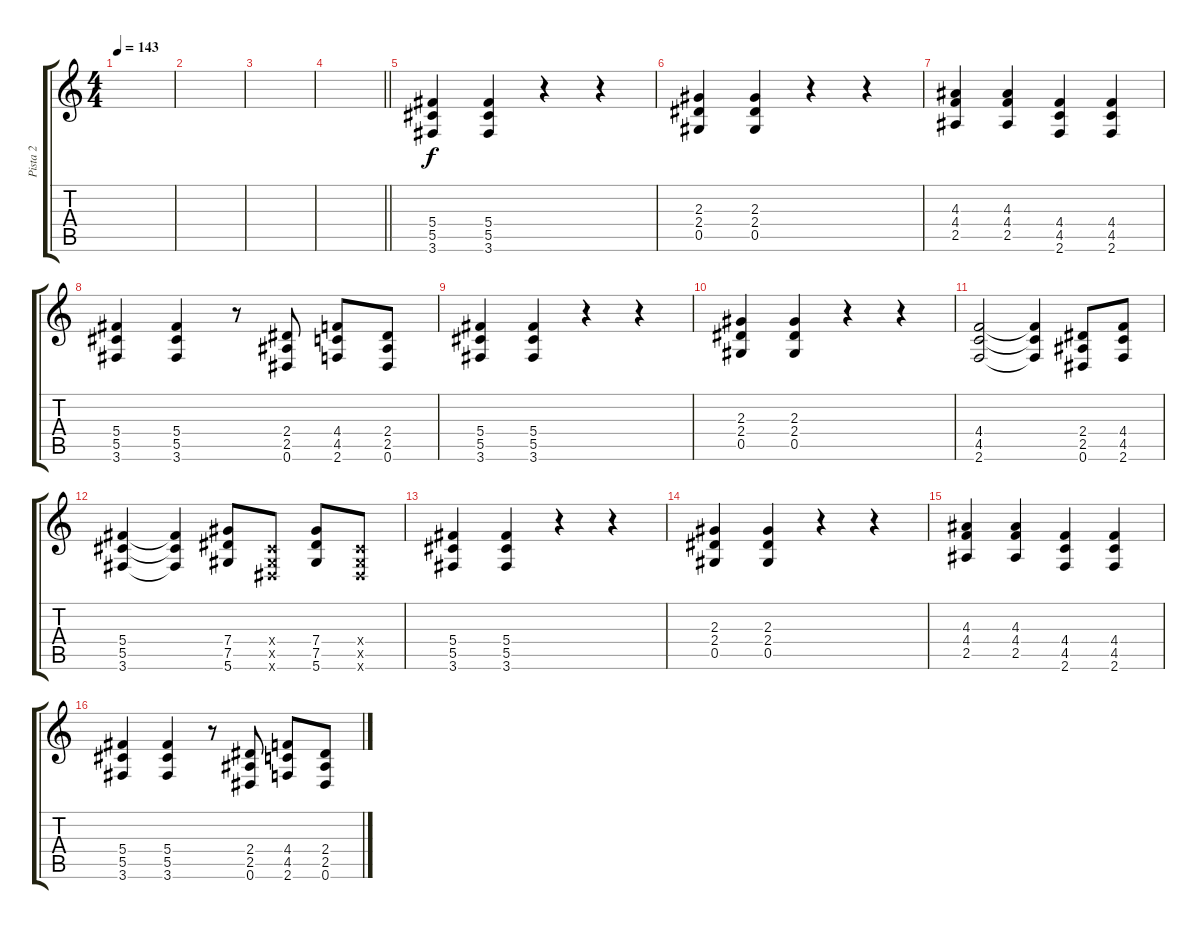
\track ("Pista 2" "Pista 2") {instrument distortionguitar}
\staff {score tabs}
\tuning (Eb4 Bb3 Gb3 Db3 Ab2 Eb2) {hide}
\ts (4 4)
\tempo 143
\clef g2
\ks c
|
|
|
\barLineRight lightlight
|
(5.4 5.5 3.6).4 (5.4 5.5 3.6).4 r.4 r.4 |
(2.3 2.4 0.5).4 (2.3 2.4 0.5).4 r.4 r.4 |
(4.3 4.4 2.5).4 (4.3 4.4 2.5).4 (4.4 4.5 2.6).4 (4.4 4.5 2.6).4 |
(5.4 5.5 3.6).4 (5.4 5.5 3.6).4 r.8 (2.4 2.5 0.6).8 (4.4 4.5 2.6).8 (2.4 2.5 0.6).8 |
(5.4 5.5 3.6).4 (5.4 5.5 3.6).4 r.4 r.4 |
(2.3 2.4 0.5).4 (2.3 2.4 0.5).4 r.4 r.4 |
(4.4 4.5 2.6).2 (4.4{t} 4.5{t} 2.6{t}).4 (2.4 2.5 0.6).8 (4.4 4.5 2.6).8 |
(5.4 5.5 3.6).4 (5.4{t} 5.5{t} 3.6{t}).4 (7.4 7.5 5.6).8 (0.4{x} 0.5{x} 0.6{x}).8 (7.4 7.5 5.6).8 (0.4{x} 0.5{x} 0.6{x}).8 |
(5.4 5.5 3.6).4 (5.4 5.5 3.6).4 r.4 r.4 |
(2.3 2.4 0.5).4 (2.3 2.4 0.5).4 r.4 r.4 |
(4.3 4.4 2.5).4 (4.3 4.4 2.5).4 (4.4 4.5 2.6).4 (4.4 4.5 2.6).4 |
(5.4 5.5 3.6).4 (5.4 5.5 3.6).4 r.8 (2.4 2.5 0.6).8 (4.4 4.5 2.6).8 (2.4 2.5 0.6).8
